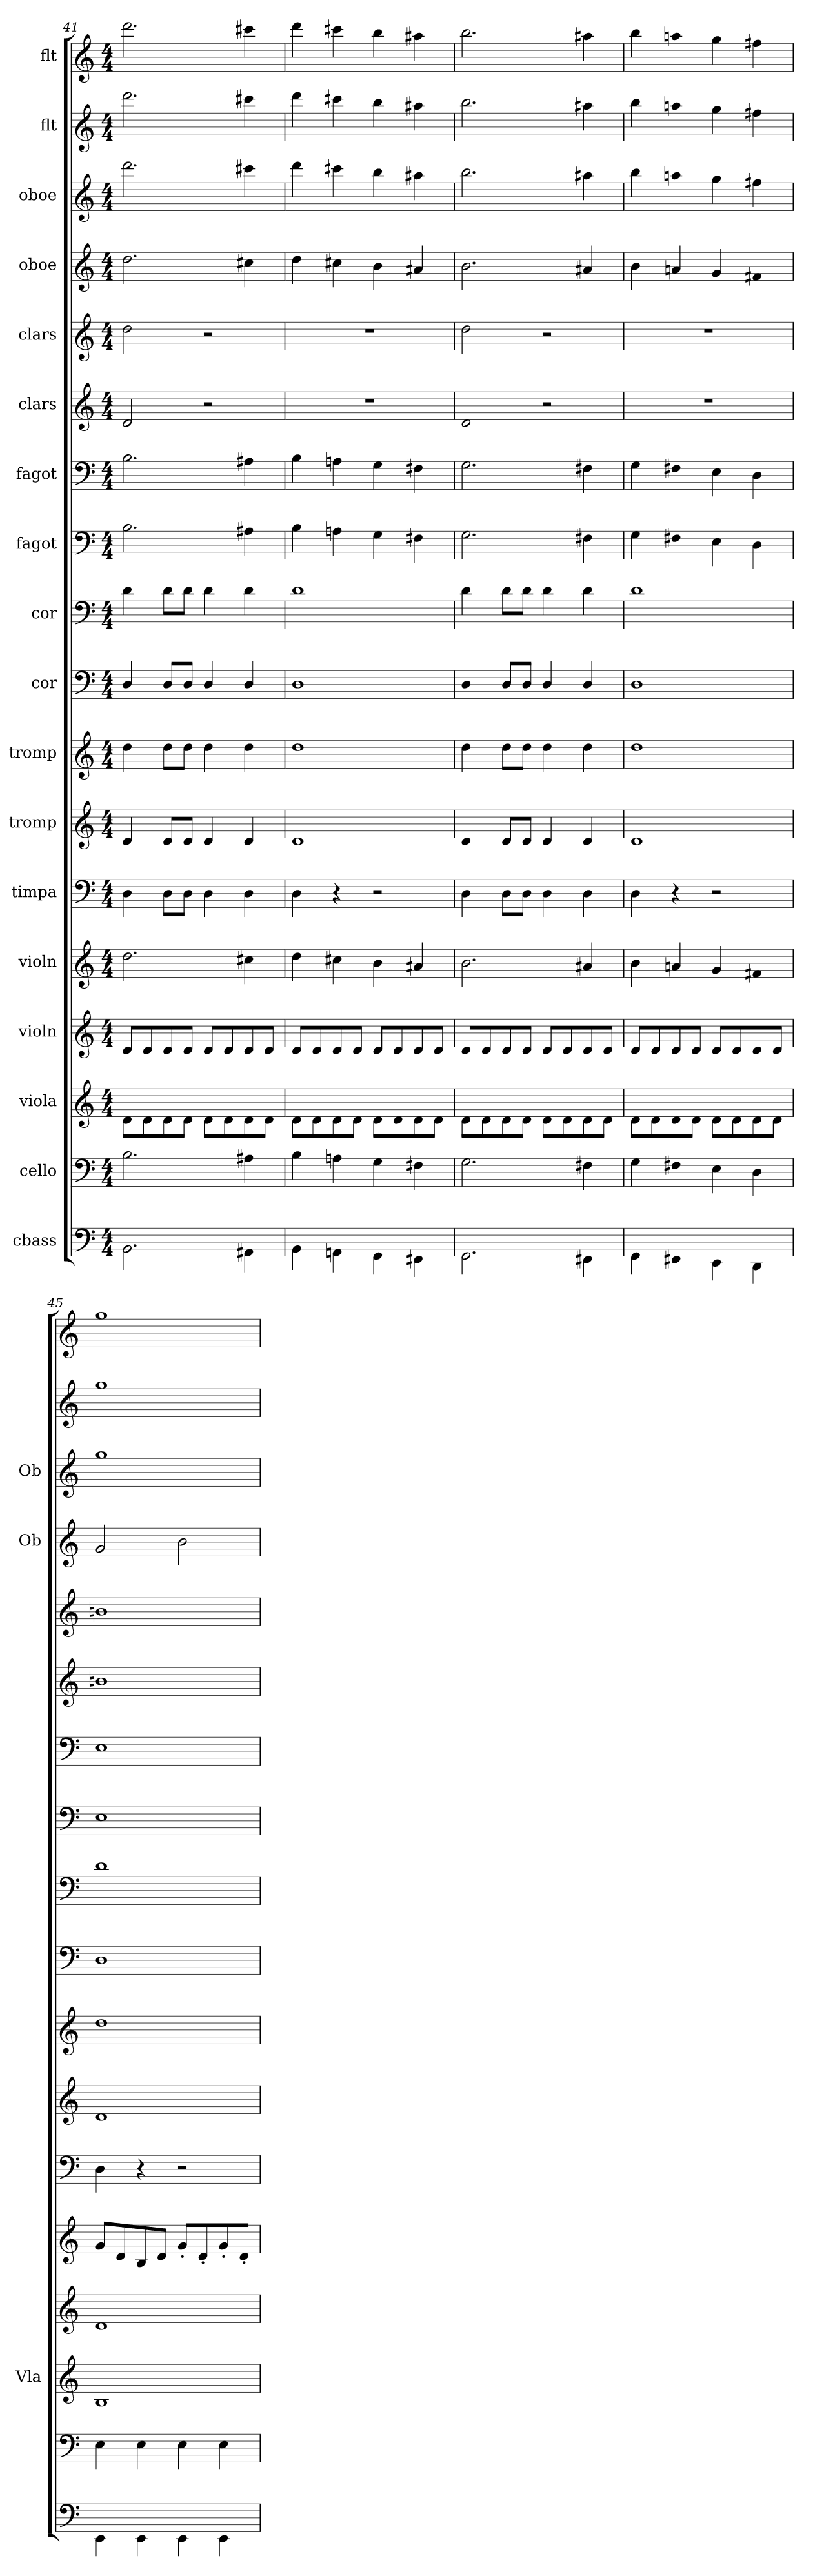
**kern	**kern	**kern	**kern	**kern	**kern	**kern	**kern	**kern	**kern	**kern	**kern	**kern	**kern	**kern	**kern	**kern	**kern
*part18	*part17	*part16	*part15	*part14	*part13	*part12	*part11	*part10	*part9	*part8	*part7	*part6	*part5	*part4	*part3	*part2	*part1
*staff18	*staff17	*staff16	*staff15	*staff14	*staff13	*staff12	*staff11	*staff10	*staff9	*staff8	*staff7	*staff6	*staff5	*staff4	*staff3	*staff2	*staff1
*I"cbass	*I"cello	*I"viola	*I"violn	*I"violn	*I"timpa	*I"tromp	*I"tromp	*I"cor	*I"cor	*I"fagot	*I"fagot	*I"clars	*I"clars	*I"oboe	*I"oboe	*I"flt	*I"flt
*	*	*I'Vla	*	*	*	*	*	*	*	*	*	*	*	*I'Ob	*I'Ob	*	*
*	*	*	*	*	*	*	*	*ITrd4c7	*ITrd4c7	*	*	*	*	*	*	*	*
*M4/4	*M4/4	*M4/4	*M4/4	*M4/4	*M4/4	*M4/4	*M4/4	*M4/4	*M4/4	*M4/4	*M4/4	*M4/4	*M4/4	*M4/4	*M4/4	*M4/4	*M4/4
=41	=41	=41	=41	=41	=41	=41	=41	=41	=41	=41	=41	=41	=41	=41	=41	=41	=41
2.BB\	2.B\	8d\L	8d/L	2.dd\	4D\	4d/	4dd\	4GG/	4G\	2.B\	2.B\	2d/	2dd\	2.dd\	2.ddd\	2.ddd\	2.ddd\
.	.	8d\	8d/	.	.	.	.	.	.	.	.	.	.	.	.	.	.
.	.	8d\	8d/	.	8D\L	8d/L	8dd\L	8GG/L	8G\L	.	.	.	.	.	.	.	.
.	.	8d\J	8d/J	.	8D\J	8d/J	8dd\J	8GG/J	8G\J	.	.	.	.	.	.	.	.
.	.	8d\L	8d/L	.	4D\	4d/	4dd\	4GG/	4G\	.	.	2r	2r	.	.	.	.
.	.	8d\	8d/	.	.	.	.	.	.	.	.	.	.	.	.	.	.
4AA#\	4A#\	8d\	8d/	4cc#\	4D\	4d/	4dd\	4GG/	4G\	4A#\	4A#\	.	.	4cc#\	4ccc#\	4ccc#\	4ccc#\
.	.	8d\J	8d/J	.	.	.	.	.	.	.	.	.	.	.	.	.	.
=42	=42	=42	=42	=42	=42	=42	=42	=42	=42	=42	=42	=42	=42	=42	=42	=42	=42
4BB\	4B\	8d\L	8d/L	4dd\	4D\	1d/	1dd\	1GG/	1G\	4B\	4B\	1r	1r	4dd\	4ddd\	4ddd\	4ddd\
.	.	8d\	8d/	.	.	.	.	.	.	.	.	.	.	.	.	.	.
4AAn\	4An\	8d\	8d/	4cc#\	4r	.	.	.	.	4An\	4An\	.	.	4cc#\	4ccc#\	4ccc#\	4ccc#\
.	.	8d\J	8d/J	.	.	.	.	.	.	.	.	.	.	.	.	.	.
4GG\	4G\	8d\L	8d/L	4b\	2r	.	.	.	.	4G\	4G\	.	.	4b\	4bb\	4bb\	4bb\
.	.	8d\	8d/	.	.	.	.	.	.	.	.	.	.	.	.	.	.
4FF#\	4F#\	8d\	8d/	4a#/	.	.	.	.	.	4F#\	4F#\	.	.	4a#/	4aa#\	4aa#\	4aa#\
.	.	8d\J	8d/J	.	.	.	.	.	.	.	.	.	.	.	.	.	.
=43	=43	=43	=43	=43	=43	=43	=43	=43	=43	=43	=43	=43	=43	=43	=43	=43	=43
2.GG\	2.G\	8d\L	8d/L	2.b\	4D\	4d/	4dd\	4GG/	4G\	2.G\	2.G\	2d/	2dd\	2.b\	2.bb\	2.bb\	2.bb\
.	.	8d\	8d/	.	.	.	.	.	.	.	.	.	.	.	.	.	.
.	.	8d\	8d/	.	8D\L	8d/L	8dd\L	8GG/L	8G\L	.	.	.	.	.	.	.	.
.	.	8d\J	8d/J	.	8D\J	8d/J	8dd\J	8GG/J	8G\J	.	.	.	.	.	.	.	.
.	.	8d\L	8d/L	.	4D\	4d/	4dd\	4GG/	4G\	.	.	2r	2r	.	.	.	.
.	.	8d\	8d/	.	.	.	.	.	.	.	.	.	.	.	.	.	.
4FF#\	4F#\	8d\	8d/	4a#/	4D\	4d/	4dd\	4GG/	4G\	4F#\	4F#\	.	.	4a#/	4aa#\	4aa#\	4aa#\
.	.	8d\J	8d/J	.	.	.	.	.	.	.	.	.	.	.	.	.	.
=44	=44	=44	=44	=44	=44	=44	=44	=44	=44	=44	=44	=44	=44	=44	=44	=44	=44
4GG\	4G\	8d\L	8d/L	4b\	4D\	1d/	1dd\	1GG/	1G\	4G\	4G\	1r	1r	4b\	4bb\	4bb\	4bb\
.	.	8d\	8d/	.	.	.	.	.	.	.	.	.	.	.	.	.	.
4FF#\	4F#\	8d\	8d/	4an/	4r	.	.	.	.	4F#\	4F#\	.	.	4an/	4aan\	4aan\	4aan\
.	.	8d\J	8d/J	.	.	.	.	.	.	.	.	.	.	.	.	.	.
4EE\	4E\	8d\L	8d/L	4g/	2r	.	.	.	.	4E\	4E\	.	.	4g/	4gg\	4gg\	4gg\
.	.	8d\	8d/	.	.	.	.	.	.	.	.	.	.	.	.	.	.
4DD\	4D\	8d\	8d/	4f#/	.	.	.	.	.	4D\	4D\	.	.	4f#/	4ff#\	4ff#\	4ff#\
.	.	8d\J	8d/J	.	.	.	.	.	.	.	.	.	.	.	.	.	.
=45	=45	=45	=45	=45	=45	=45	=45	=45	=45	=45	=45	=45	=45	=45	=45	=45	=45
4EE\	4E\	1B/	1d/	8g/L	4D\	1d/	1dd\	1GG/	1G\	1E\	1E\	1bn\	1bn\	2g/	1gg\	1gg\	1gg\
.	.	.	.	8d/	.	.	.	.	.	.	.	.	.	.	.	.	.
4EE\	4E\	.	.	8B/	4r	.	.	.	.	.	.	.	.	.	.	.	.
.	.	.	.	8d/J	.	.	.	.	.	.	.	.	.	.	.	.	.
4EE\	4E\	.	.	8g'>/L	2r	.	.	.	.	.	.	.	.	2b\	.	.	.
.	.	.	.	8d'>/	.	.	.	.	.	.	.	.	.	.	.	.	.
4EE\	4E\	.	.	8g'>/	.	.	.	.	.	.	.	.	.	.	.	.	.
.	.	.	.	8d'>/J	.	.	.	.	.	.	.	.	.	.	.	.	.
=	=	=	=	=	=	=	=	=	=	=	=	=	=	=	=	=	=
*-	*-	*-	*-	*-	*-	*-	*-	*-	*-	*-	*-	*-	*-	*-	*-	*-	*-
